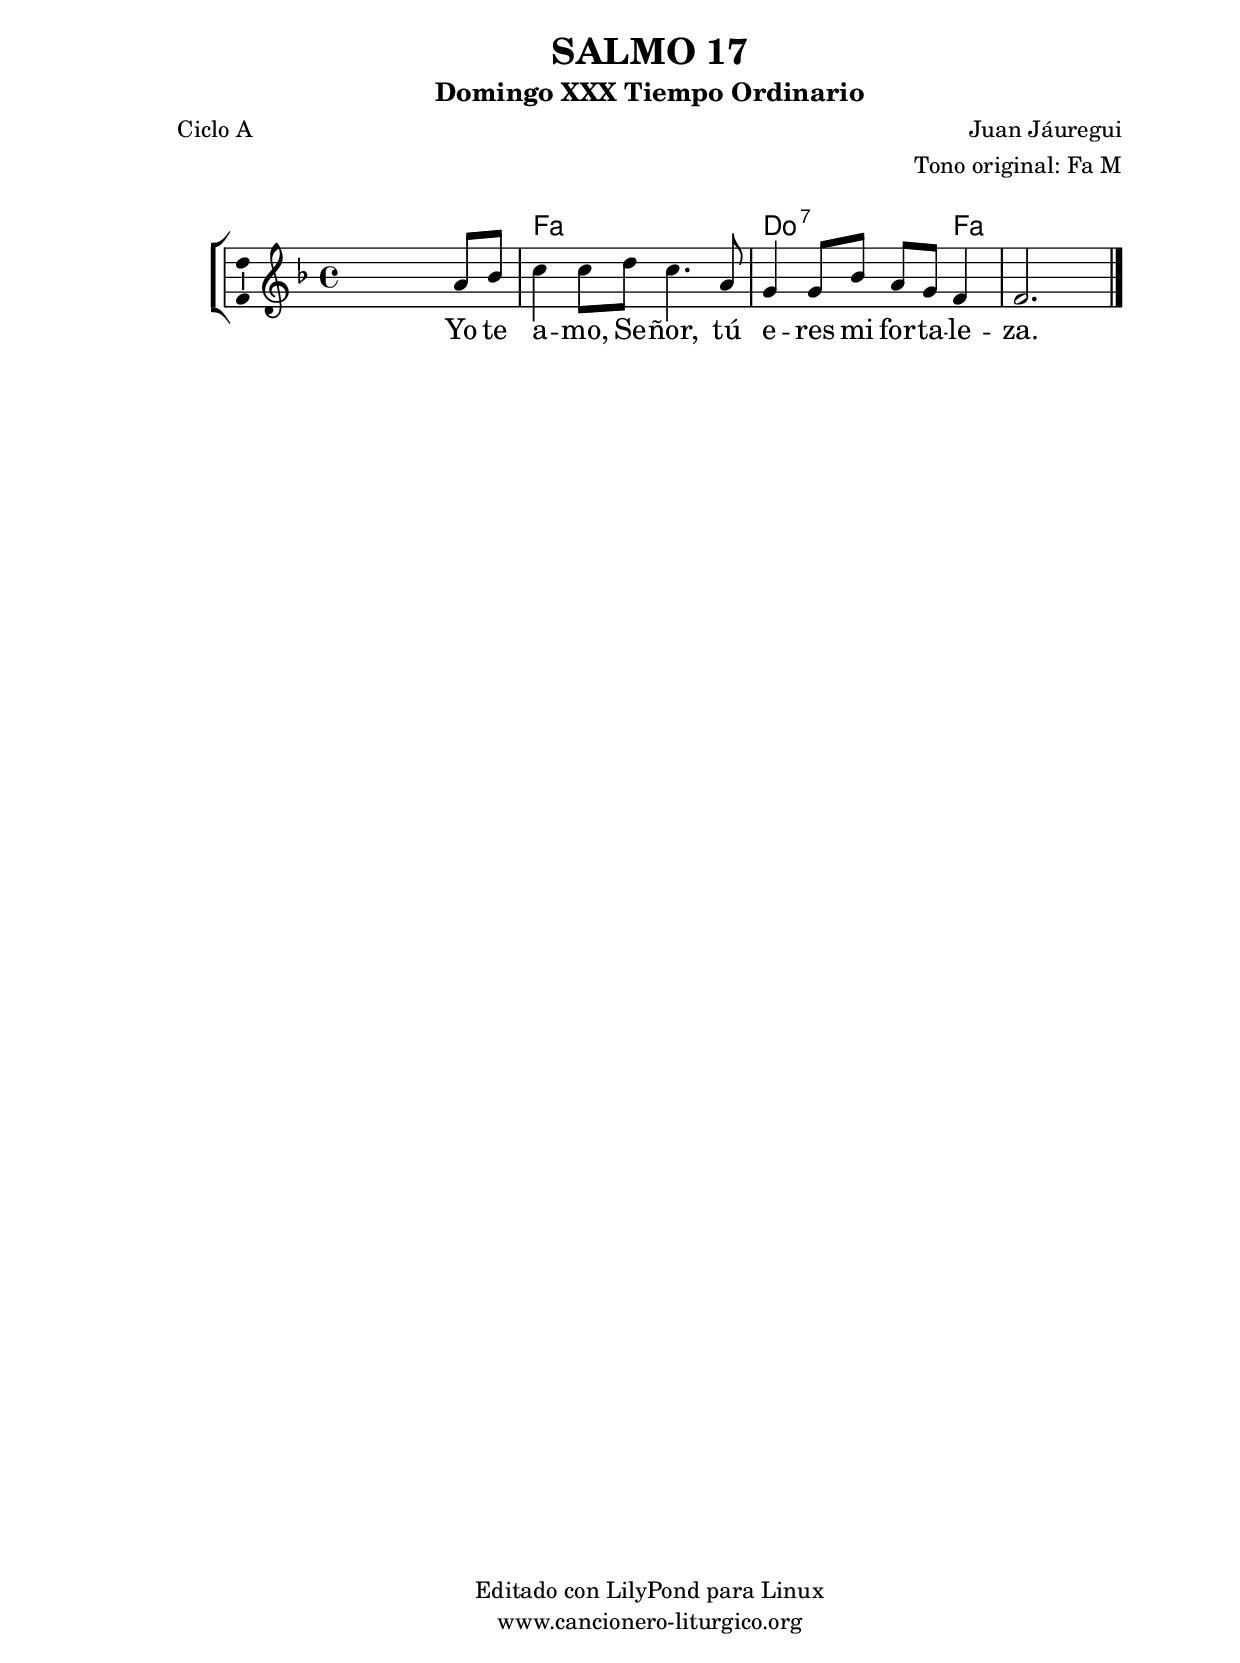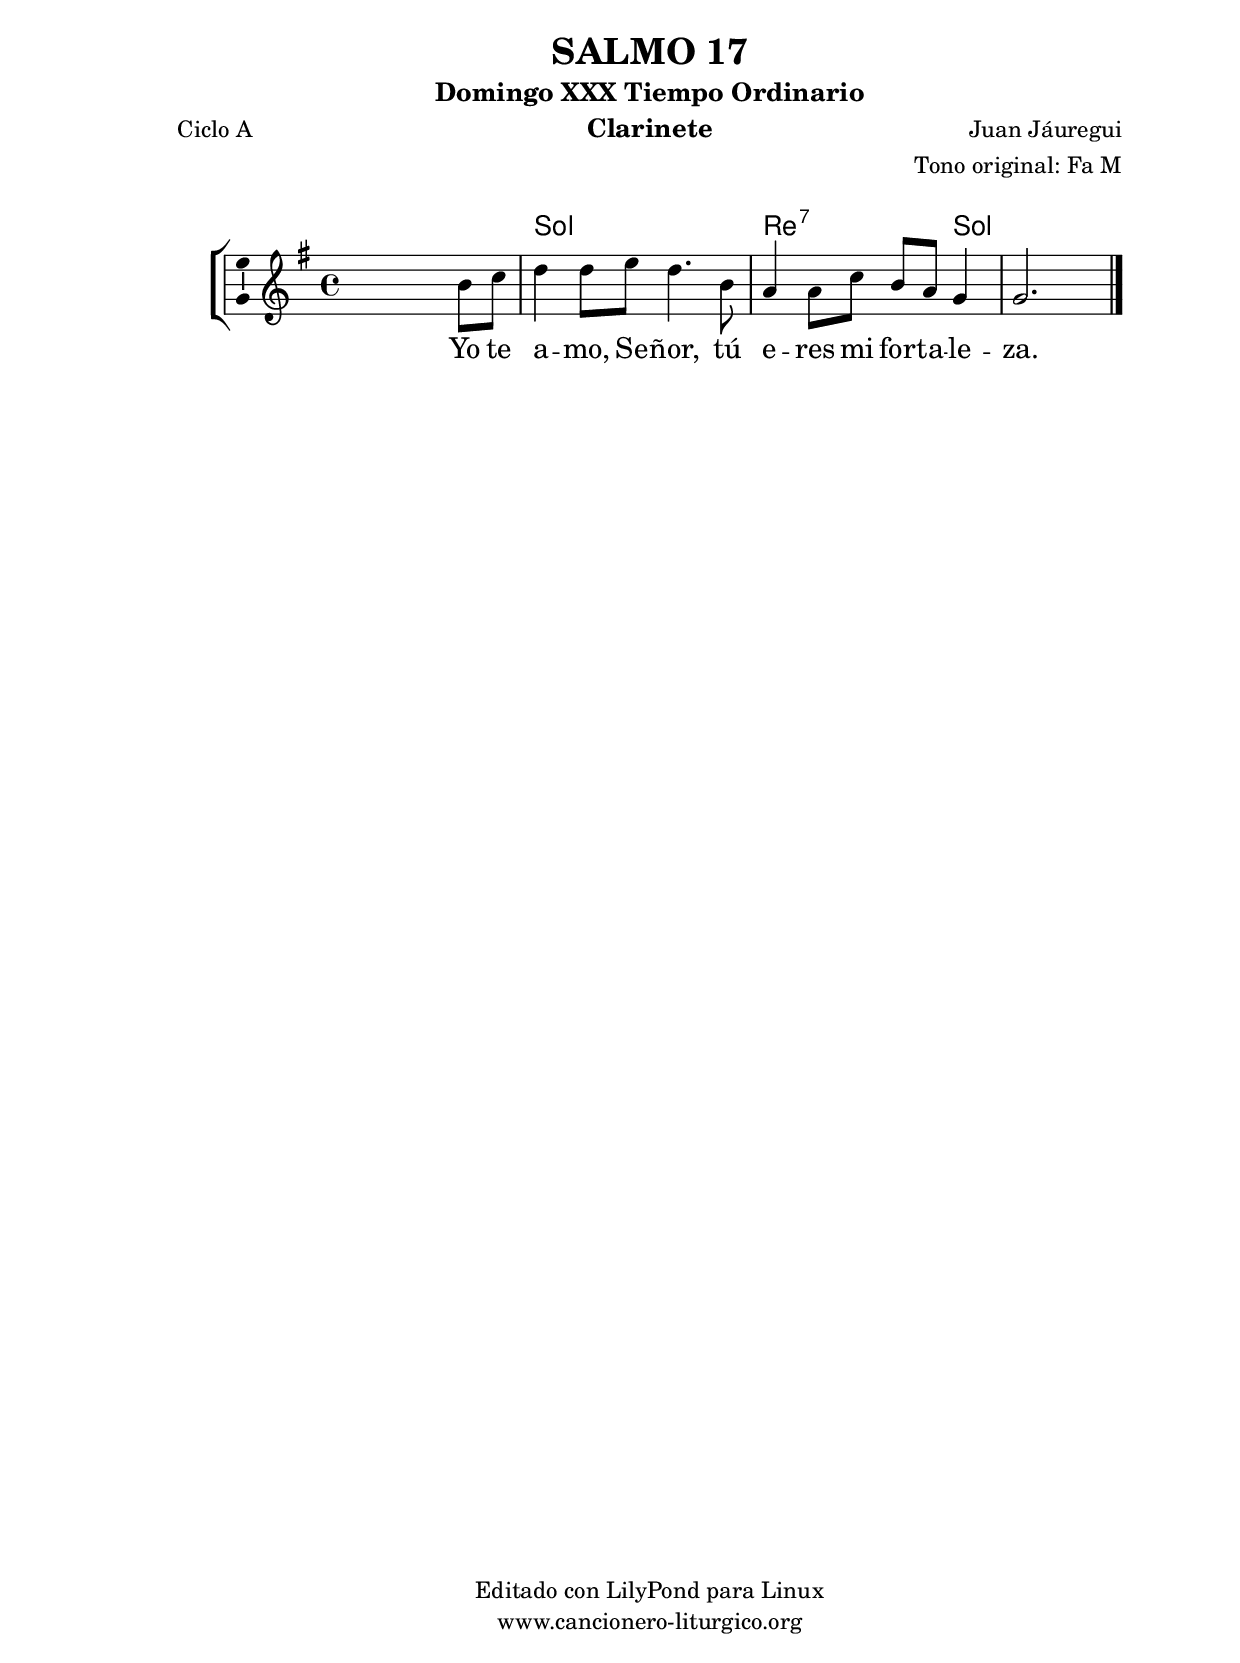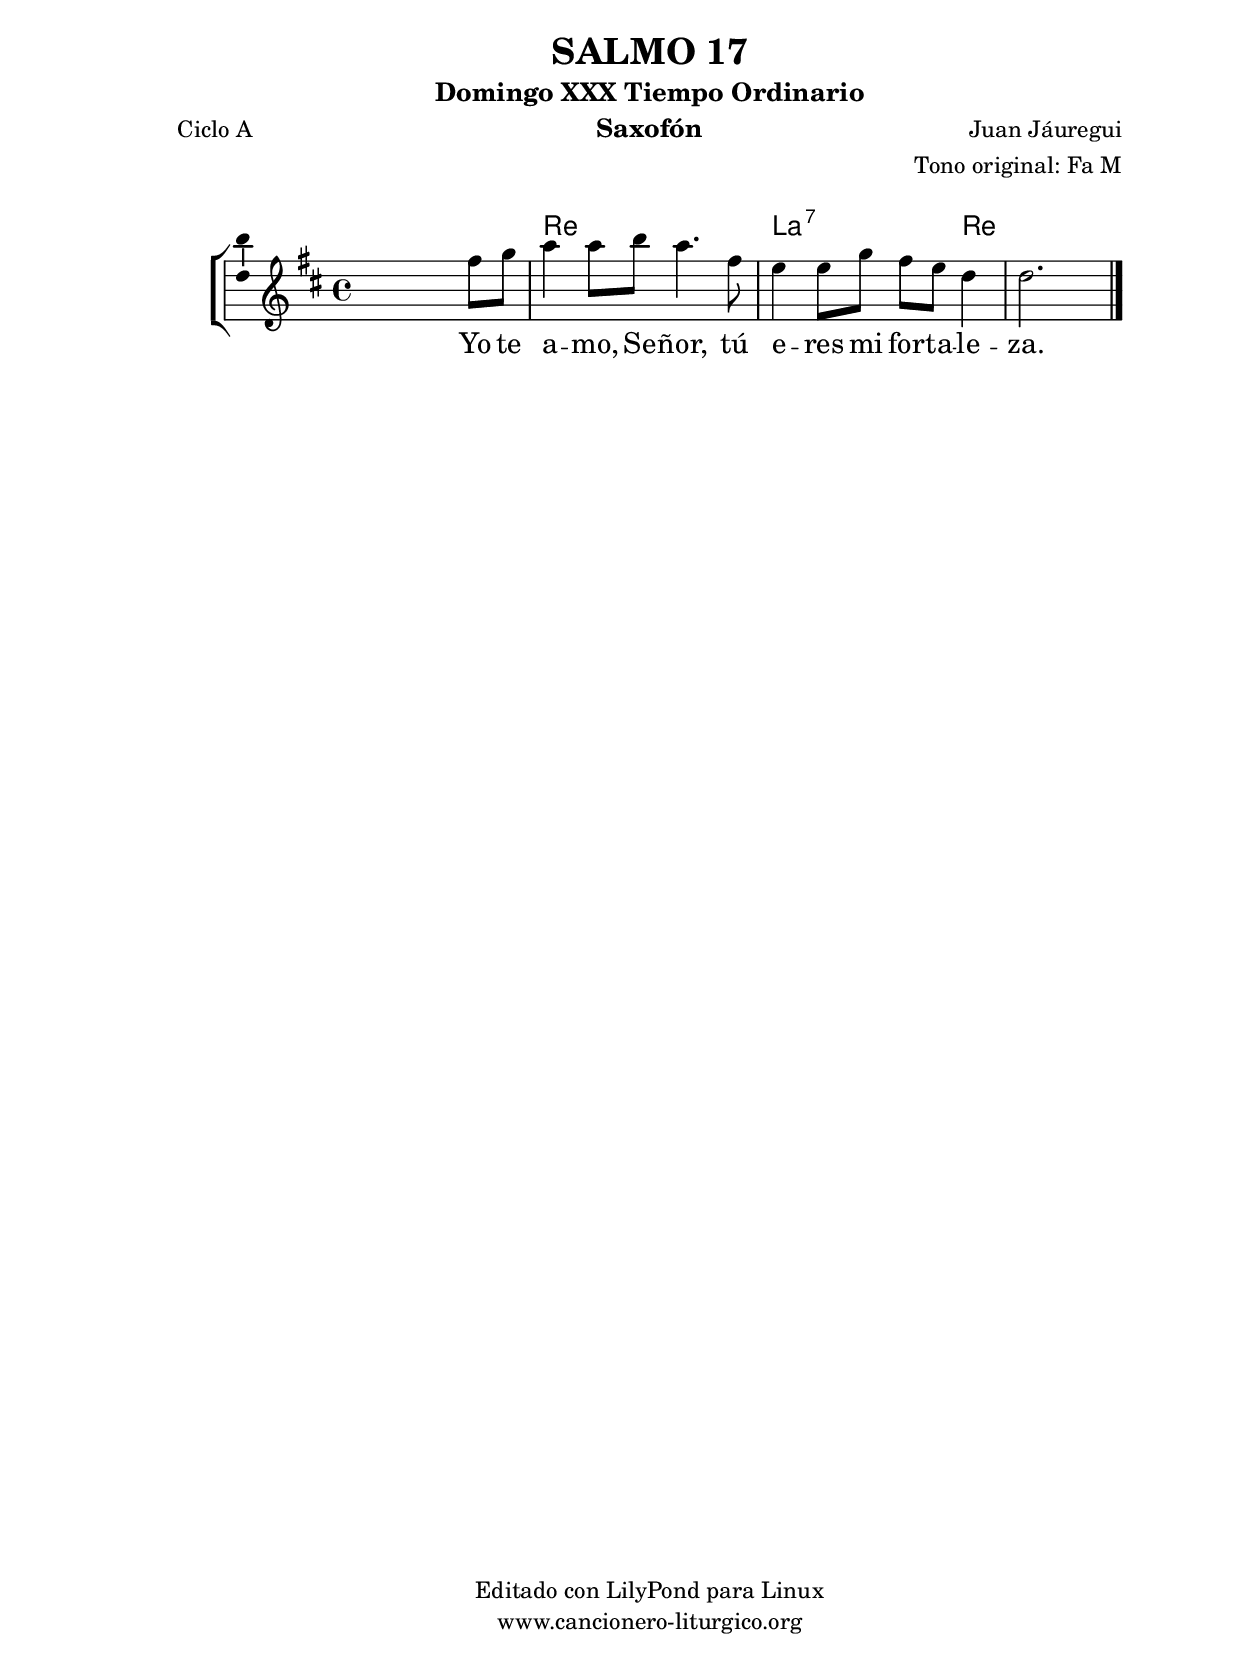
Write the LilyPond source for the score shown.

%
%para convertir .midi en .wav:
%timidity filename.midi -Ow -o finename.wav
%
%
%Para convertir de .wav a .mp3:
%lame -h -m j filename.wav
%
%
%para escuchar el midi:
%timidity nombrefichero.midi
%


%versión de lilypond para la que se ha escrito esta partitura:
\version "2.16.0"

	%Tamaño papel
	#(set-default-paper-size "a4")
	%Tamaño partitura
	#(set-global-staff-size 20)
	%No responde al pulsar sobre una nota
	#(ly:set-option 'point-and-click #f)

%parámetros del encabezamiento:
\header {
	title = "SALMO 17"
	subtitle = "Domingo XXX Tiempo Ordinario"
	composer = "Juan Jáuregui"
	poet = "Ciclo A"
	meter = ""
	arranger = "Tono original: Fa M"
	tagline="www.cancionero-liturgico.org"
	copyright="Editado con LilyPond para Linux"
	}

%parámetros asociados al papel:
\paper  {
	oddHeaderMarkup = \markup {\fill-line { \on-the-fly #not-first-page \fromproperty #'header:title \on-the-fly #not-first-page \fromproperty #'header:composer }}
	evenHeaderMarkup = \markup {\fill-line { \fromproperty #'header:composer \fromproperty #'header:title }}
	#(set-paper-size "a4")
	print-page-number = ##f
	first-page-number = 1
	print-first-page-number = ##f
%	head-separation = 3.0 \cm
	top-margin = 2.0 \cm
	bottom-margin = 0.5\cm
%%%	bottom-margin = -1.0\cm
	left-margin = 3.0 \cm
	line-width = 16.0 \cm 
	indent = 8\mm
	interscoreline = 2.\mm
	between-system-space = 15\mm
%	para que las partituras no llenen la hoja:
	ragged-bottom = ##t
%	idem para la última hoja:
	ragged-last-bottom = ##f
%	para que las partituras llenen el ancho del papel:
	ragged-last = ##f
	after-title-space = 2.5 \cm
%page-count=1
%system-count=8

	%Flexible Vertical Spacing
%	markup-markup-spacing =
%	#'((basic-distance . 15) (minimum-distance . 15) (padding . 3))
	markup-system-spacing =
	#'((basic-distance . 15) (minimum-distance . 15) (padding . 3))
	system-system-spacing =
	#'((basic-distance . 15) (minimum-distance . 15) (padding . 3))
	score-system-spacing =
	#'((basic-distance . 15) (minimum-distance . 15) (padding . 5))
%	top-system-spacing = % header
%	#'((basic-distance . 8) (minimum-distance . 0) (padding . 3))
%	top-markup-spacing =
%	#'((basic-distance . 20) (minimum-distance . 20) (padding . 3))
	last-bottom-spacing = % footer
	#'((basic-distance . 5) (minimum-distance . 5) (padding . 3))
%	score-markup-spacing =
%	#'((basic-distance . 16) (minimum-distance . 13) (padding . 3))

	}


%parámetros que afectan a toda la partitura:
global =  {
	%clave de sol (G):
	\clef G
	%armadura:
%	\transpose ees f
	\key f \major
	\tempo 4=70
	\set Score.tempoHideNote = ##t
	}


acordes = {
	\italianChords
	\chordmode {
%	\transpose ees f
{

s1
f1 c2.:7 f4

	}
	}
}

melodia = 
%	\transpose ees f
{
	\relative c''{

\time 4/4
s2 s4 a8 bes8
c4 c8 d c4. a8
g4 g8 bes a g f4
f2. s4

	\bar "|."
	}
	}


texto = \lyricmode {
Yo te a -- mo, Se -- ñor, tú e -- res mi for -- ta -- le -- za.
	}


acordesStaff = \context ChordNames = acordesStaff <<
	\set chordChanges = ##t
	\acordes
	>>


vozStaff = \context Voice = vozStaff
\with {\consists "Ambitus_engraver"}
<<
%	\set Staff.instrumentName = ""
%	\set Staff.shortInstrumentName = ""
%	\set Staff.midiInstrument = #"clarinet"
%	\set Staff.midiInstrument = #"cello"
%	\set Staff.midiInstrument = #"flute"
	\set Staff.midiInstrument = #"electric guitar (jazz)"
%	\set Staff.midiInstrument = #"english horn"
%	\set Staff.midiInstrument = #"violin"
%	\set Staff.midiInstrument = #"glockenspiel"
	\set Staff.midiMinimumVolume = #0.7
	\set Staff.midiMaximumVolume = #0.9
	\global
	\melodia
	>>


textoStaff = \context Lyrics = textoStaff <<
	\lyricsto vozStaff \texto
	>>

\book {
	\score {
		\context ChoirStaff {
			\override StaffGroup.SystemStartBracket #'collapse-height = #1
			\override Score.SystemStartBar #'collapse-height = #1
			<<
			\acordesStaff
			\vozStaff
			\textoStaff
			>>
			}
		\layout {
	    		\context {
				\Lyrics
				\override LyricText #'font-size = #2
				}
	   		 \context {
				\Score
				%fontSize = #3
				\override StaffSymbol #'staff-space = #(magstep +3)
				%\override Beam #'thickness = #0.55
				%\override SpacingSpanner #'spacing-increment = #1.0
				%\override Slur #'height-limit = #1.5
				}
			}
		}
	\score {
		\unfoldRepeats
		\context ChoirStaff {
			<<
			\acordesStaff
			\vozStaff
			>>
			}
		\midi {
	  		\context {
	  			\Score
				tempoWholesPerMinute = #(ly:make-moment 70 4)
				}
			}
		}
	}

%Partitura para clarinete
#(define output-suffix "C")
\book {
	\header{
		instrument = "Clarinete"
		}
	\score {
		\context ChoirStaff {
			\override StaffGroup.SystemStartBracket #'collapse-height = #1
			\override Score.SystemStartBar #'collapse-height = #1
\transpose c d
			<<
			\acordesStaff
			\vozStaff
			\textoStaff
			>>
			}
		\layout {
	    		\context {
				\Lyrics
				\override LyricText #'font-size = #2
				}
	   		 \context {
				\Score
				%fontSize = #3
				\override StaffSymbol #'staff-space = #(magstep +3)
				%\override Beam #'thickness = #0.55
				%\override SpacingSpanner #'spacing-increment = #1.0
				%\override Slur #'height-limit = #1.5
				}
			}
		}
	}

%Partitura para saxofón
#(define output-suffix "S")
\book {
	\header{
		instrument = "Saxofón"
		}
	\score {
		\context ChoirStaff {
			\override StaffGroup.SystemStartBracket #'collapse-height = #1
			\override Score.SystemStartBar #'collapse-height = #1
\transpose c a
			<<
			\acordesStaff
			\vozStaff
			\textoStaff
			>>
			}
		\layout {
	    		\context {
				\Lyrics
				\override LyricText #'font-size = #2
				}
	   		 \context {
				\Score
				%fontSize = #3
				\override StaffSymbol #'staff-space = #(magstep +3)
				%\override Beam #'thickness = #0.55
				%\override SpacingSpanner #'spacing-increment = #1.0
				%\override Slur #'height-limit = #1.5
				}
			}
		}
	}

